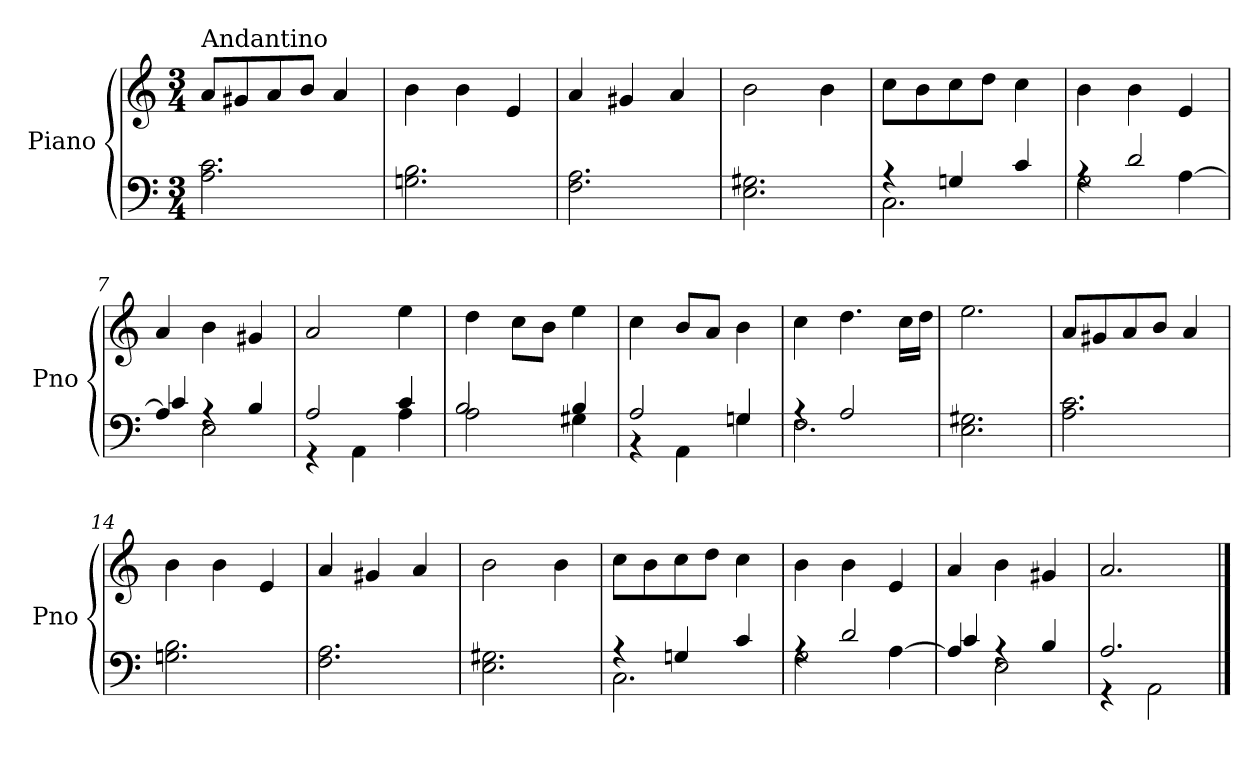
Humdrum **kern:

**kern	**kern
*part1	*part1
*staff2	*staff1
*I"Piano	*
*I'Pno	*
*clefF4	*clefG2
*k[]	*k[]
*C:	*C:
*M3/4	*M3/4
=1	=1
!	!LO:TX:a:t=Andantino
2.A\ 2.c\	8a/L
.	8g#X/
.	8a/
.	8b/J
.	4a/
=2	=2
2.Gn\ 2.B\	4b\
.	4b\
.	4e/
=3	=3
2.F\ 2.A\	4a/
.	4g#X/
.	4a/
=4	=4
2.E\ 2.G#X\	2b\
.	4b\
=5	=5
*^	*
2.C\	4rA	8cc\L
.	.	8b\
.	4Gn/	8cc\
.	.	8dd\J
.	4c/	4cc\
!!LO:LB:g=z
=6	=6	=6
2G\	4rA	4b\
.	2d/	4b\
[4A\	.	4e/
=7	=7	=7
4A/]	4c/	4a/
2E\	4rA	4b\
.	4B/	4g#X/
=8	=8	=8
4rGG	2A/	2a/
4AA\	.	.
4A\	4c/	4ee\
=9	=9	=9
2A\	2B/	4dd\
.	.	8cc\L
.	.	8b\J
4G#X\	4B/	4ee\
=10	=10	=10
2A/	4r	4cc\
.	4AA\	8b/L
.	.	8a/J
4Gn/	4G\	4b\
!!LO:LB:g=z
=11	=11	=11
4rA	2.F\	4cc\
2A/	.	4.dd\
.	.	16cc\LL
.	.	16dd\JJ
*v	*v	*
=12	=12
2.E\ 2.G#X\	2.ee\
=13	=13
2.A\ 2.c\	8a/L
.	8g#X/
.	8a/
.	8b/J
.	4a/
=14	=14
2.Gn\ 2.B\	4b\
.	4b\
.	4e/
=15	=15
2.F\ 2.A\	4a/
.	4g#X/
.	4a/
!!LO:LB:g=z
=16	=16
2.E\ 2.G#X\	2b\
.	4b\
=17	=17
*^	*
2.C\	4rA	8cc\L
.	.	8b\
.	4Gn/	8cc\
.	.	8dd\J
.	4c/	4cc\
=18	=18	=18
2G\	4rA	4b\
.	2d/	4b\
[4A\	.	4e/
=19	=19	=19
4A/]	4c/	4a/
2E\	4rA	4b\
.	4B/	4g#X/
=20	=20	=20
4rGG	2.A/	2.a/
2AA\	.	.
*v	*v	*
==	==
*-	*-
